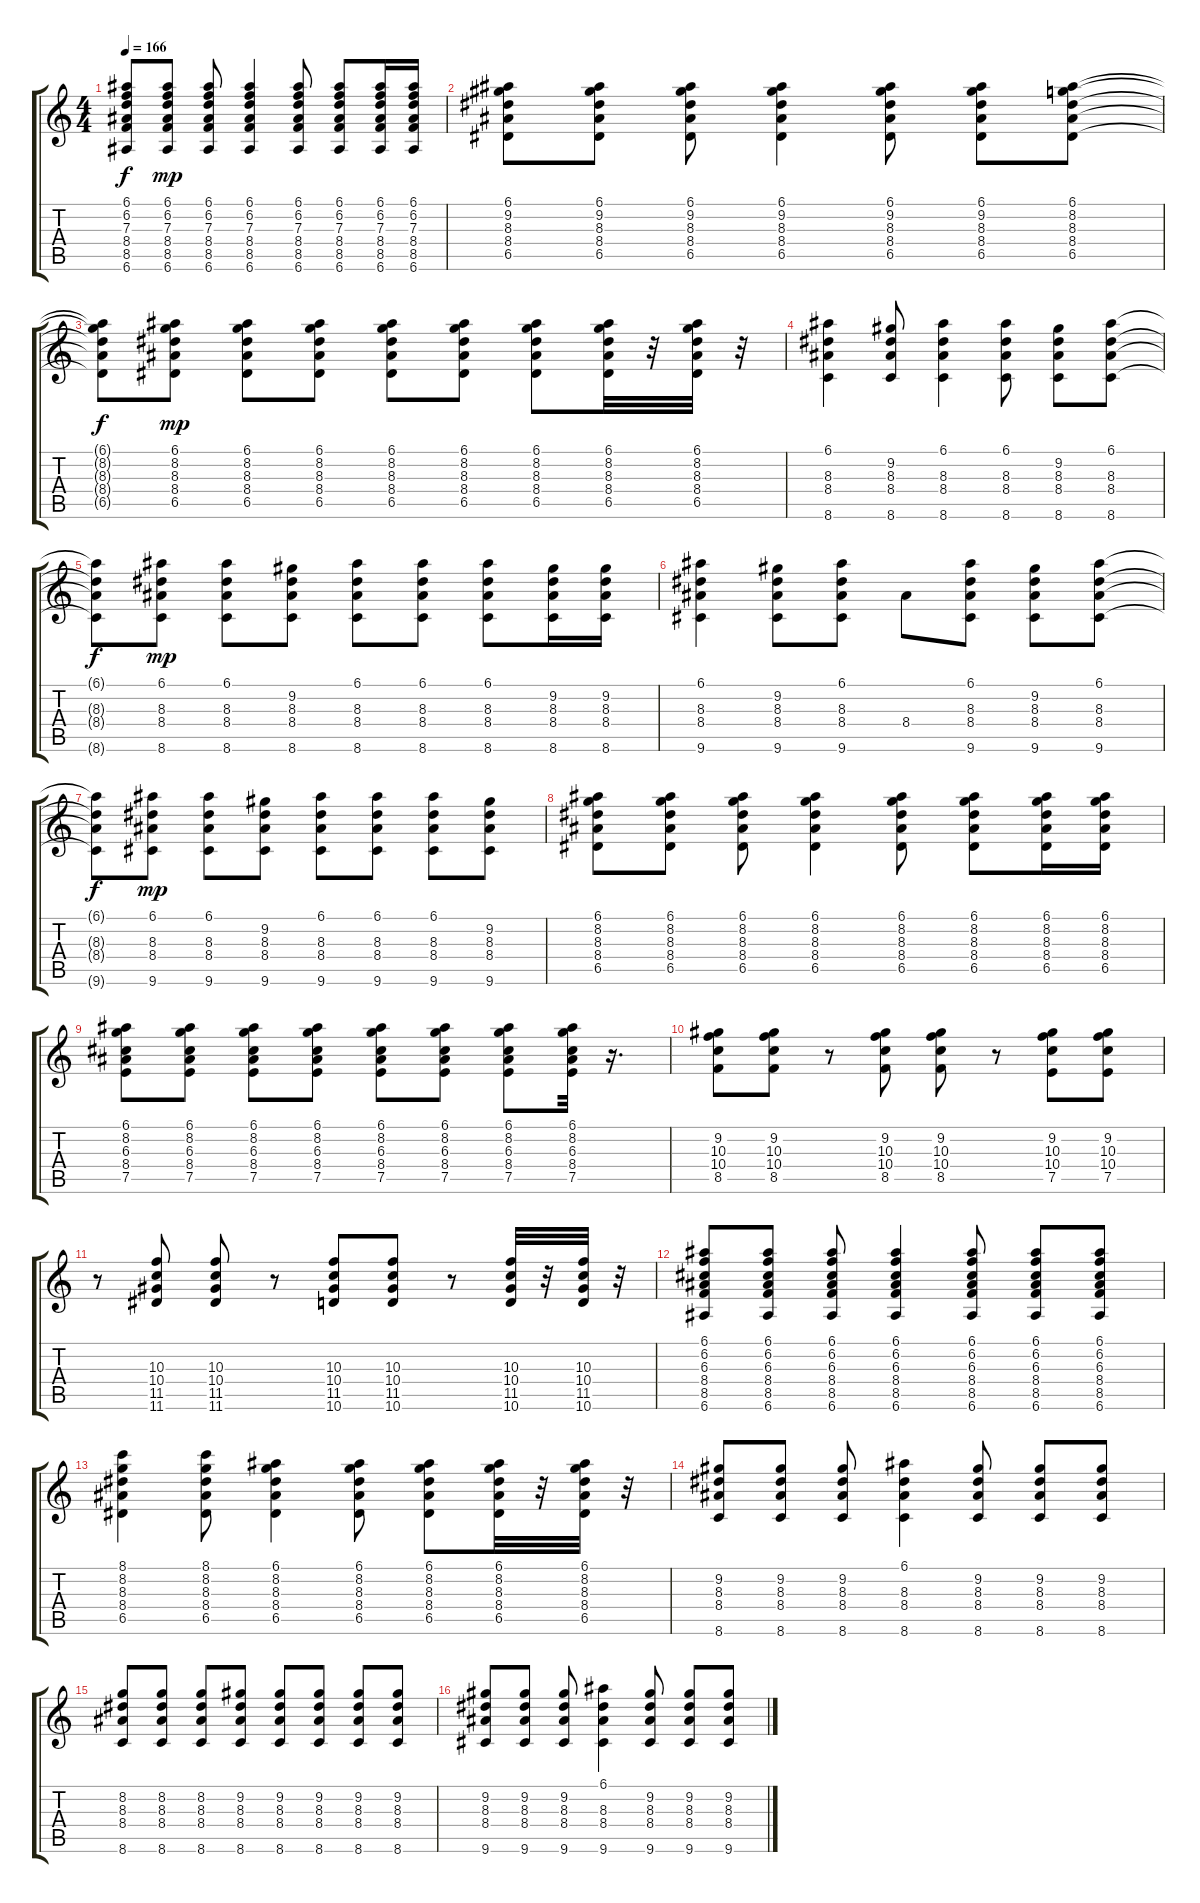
\track "" {instrument overdrivenguitar}
\staff {score tabs}
\tuning (E4 B3 G3 D3 A2 E2) {hide}
\ts (4 4)
\tempo 166
\clef g2
\ks c
(6.1{t} 6.2{t} 7.3{t} 8.4{t} 8.5{t} 6.6{t}).8{dy f} (6.1 6.2 7.3 8.4 8.5 6.6).8{dy mp} (6.1 6.2 7.3 8.4 8.5 6.6).8 (6.1 6.2 7.3 8.4 8.5 6.6).4 (6.1 6.2 7.3 8.4 8.5 6.6).8 (6.1 6.2 7.3 8.4 8.5 6.6).8 (6.1 6.2 7.3 8.4 8.5 6.6).16 (6.1 6.2 7.3 8.4 8.5 6.6).16 |
(6.1 9.2 8.3 8.4 6.5).8 (6.1 9.2 8.3 8.4 6.5).8 (6.1 9.2 8.3 8.4 6.5).8 (6.1 9.2 8.3 8.4 6.5).4 (6.1 9.2 8.3 8.4 6.5).8 (6.1 9.2 8.3 8.4 6.5).8 (6.1 8.2 8.3 8.4 6.5).8 |
(6.1{t} 8.2{t} 8.3{t} 8.4{t} 6.5{t}).8{dy f} (6.1 8.2 8.3 8.4 6.5).8{dy mp} (6.1 8.2 8.3 8.4 6.5).8 (6.1 8.2 8.3 8.4 6.5).8 (6.1 8.2 8.3 8.4 6.5).8 (6.1 8.2 8.3 8.4 6.5).8 (6.1 8.2 8.3 8.4 6.5).8 (6.1 8.2 8.3 8.4 6.5).32 r.32 (6.1 8.2 8.3 8.4 6.5).32 r.32 |
(6.1 8.3 8.4 8.6).4 (9.2 8.3 8.4 8.6).8 (6.1 8.3 8.4 8.6).4 (6.1 8.3 8.4 8.6).8 (9.2 8.3 8.4 8.6).8 (6.1 8.3 8.4 8.6).8 |
(6.1{t} 8.3{t} 8.4{t} 8.6{t}).8{dy f} (6.1 8.3 8.4 8.6).8{dy mp} (6.1 8.3 8.4 8.6).8 (9.2 8.3 8.4 8.6).8 (6.1 8.3 8.4 8.6).8 (6.1 8.3 8.4 8.6).8 (6.1 8.3 8.4 8.6).8 (9.2 8.3 8.4 8.6).16 (9.2 8.3 8.4 8.6).16 |
(6.1 8.3 8.4 9.6).4 (9.2 8.3 8.4 9.6).8 (6.1 8.3 8.4 9.6).8 8.4.8 (6.1 8.3 8.4 9.6).8 (9.2 8.3 8.4 9.6).8 (6.1 8.3 8.4 9.6).8 |
(6.1{t} 8.3{t} 8.4{t} 9.6{t}).8{dy f} (6.1 8.3 8.4 9.6).8{dy mp} (6.1 8.3 8.4 9.6).8 (9.2 8.3 8.4 9.6).8 (6.1 8.3 8.4 9.6).8 (6.1 8.3 8.4 9.6).8 (6.1 8.3 8.4 9.6).8 (9.2 8.3 8.4 9.6).8 |
(6.1 8.2 8.3 8.4 6.5).8 (6.1 8.2 8.3 8.4 6.5).8 (6.1 8.2 8.3 8.4 6.5).8 (6.1 8.2 8.3 8.4 6.5).4 (6.1 8.2 8.3 8.4 6.5).8 (6.1 8.2 8.3 8.4 6.5).8 (6.1 8.2 8.3 8.4 6.5).16 (6.1 8.2 8.3 8.4 6.5).16 |
(6.1 8.2 6.3 8.4 7.5).8 (6.1 8.2 6.3 8.4 7.5).8 (6.1 8.2 6.3 8.4 7.5).8 (6.1 8.2 6.3 8.4 7.5).8 (6.1 8.2 6.3 8.4 7.5).8 (6.1 8.2 6.3 8.4 7.5).8 (6.1 8.2 6.3 8.4 7.5).8 (6.1 8.2 6.3 8.4 7.5).32 r.16{d} |
(9.2 10.3 10.4 8.5).8 (9.2 10.3 10.4 8.5).8 r.8 (9.2 10.3 10.4 8.5).8 (9.2 10.3 10.4 8.5).8 r.8 (9.2 10.3 10.4 7.5).8 (9.2 10.3 10.4 7.5).8 |
r.8 (10.3 10.4 11.5 11.6).8 (10.3 10.4 11.5 11.6).8 r.8 (10.3 10.4 11.5 10.6).8 (10.3 10.4 11.5 10.6).8 r.8 (10.3 10.4 11.5 10.6).32 r.32 (10.3 10.4 11.5 10.6).32 r.32 |
(6.1 6.2 6.3 8.4 8.5 6.6).8 (6.1 6.2 6.3 8.4 8.5 6.6).8 (6.1 6.2 6.3 8.4 8.5 6.6).8 (6.1 6.2 6.3 8.4 8.5 6.6).4 (6.1 6.2 6.3 8.4 8.5 6.6).8 (6.1 6.2 6.3 8.4 8.5 6.6).8 (6.1 6.2 6.3 8.4 8.5 6.6).8 |
(8.1 8.2 8.3 8.4 6.5).4 (8.1 8.2 8.3 8.4 6.5).8 (6.1 8.2 8.3 8.4 6.5).4 (6.1 8.2 8.3 8.4 6.5).8 (6.1 8.2 8.3 8.4 6.5).8 (6.1 8.2 8.3 8.4 6.5).32 r.32 (6.1 8.2 8.3 8.4 6.5).32 r.32 |
(9.2 8.3 8.4 8.6).8 (9.2 8.3 8.4 8.6).8 (9.2 8.3 8.4 8.6).8 (6.1 8.3 8.4 8.6).4 (9.2 8.3 8.4 8.6).8 (9.2 8.3 8.4 8.6).8 (9.2 8.3 8.4 8.6).8 |
(8.2 8.3 8.4 8.6).8 (8.2 8.3 8.4 8.6).8 (8.2 8.3 8.4 8.6).8 (9.2 8.3 8.4 8.6).8 (9.2 8.3 8.4 8.6).8 (9.2 8.3 8.4 8.6).8 (9.2 8.3 8.4 8.6).8 (9.2 8.3 8.4 8.6).8 |
(9.2 8.3 8.4 9.6).8 (9.2 8.3 8.4 9.6).8 (9.2 8.3 8.4 9.6).8 (6.1 8.3 8.4 9.6).4 (9.2 8.3 8.4 9.6).8 (9.2 8.3 8.4 9.6).8 (9.2 8.3 8.4 9.6).8
